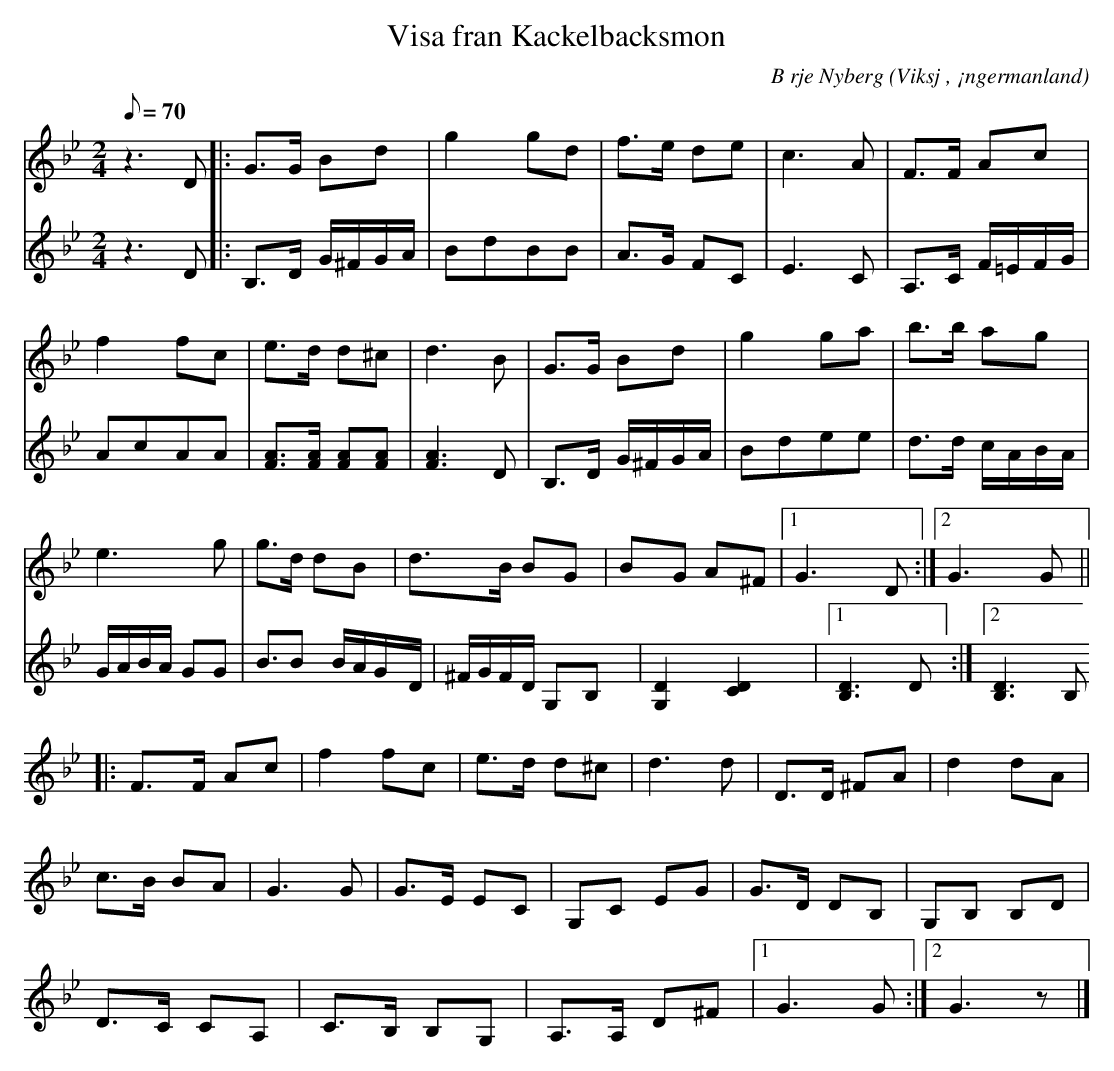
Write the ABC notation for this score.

X:1
T:Visa fran Kackelbacksmon
C:B rje Nyberg
O:Viksj , ¡ngermanland
M:2/4
L:1/8
Q:70
K:Gm
V:1
z2> D2|: G>G Bd | g2 gd | f>e de | c2>A2 | F>F Ac |
f2 fc | e>d d^c | d2>B2 | G>G Bd |g2 ga | b>b ag |
e2> g2 | g>d dB |d>B BG |BG A^F |1 G2> D2 :|2 G2> G2 ||
|: F>F Ac | f2 fc | e>d d^c | d2>d2 | D>D ^FA | d2 dA |
c>B BA |G2> G2 | G>E EC | G,C EG | G>D DB, | G,B, B,D |
D>C CA, | C>B, B,G, | A,>A, D^F |1 G2> G2 :|2 G2> z2 |]
V:2
z2> D2 |: B,>D G/2^F/2G/2A/2 | BdBB | A>G FC | E2>C2 | A,>C F/2=E/2F/2G/2 |
AcAA | [AF]>[AF] [AF][AF] | [A2F2]> D2 | B,>D G/2^F/2G/2A/2 | Bdee | d>d c/2A/2B/2A/2 |
G/2A/2B/2A/2 GG | B>B2 B/2A/2G/2D/2 | ^F/2G/2F/2D/2 G,B, | [G,2D2] [C2D2] |1 [D2B,2]> D2 :|2 [D2B,2]> B,2 ||
